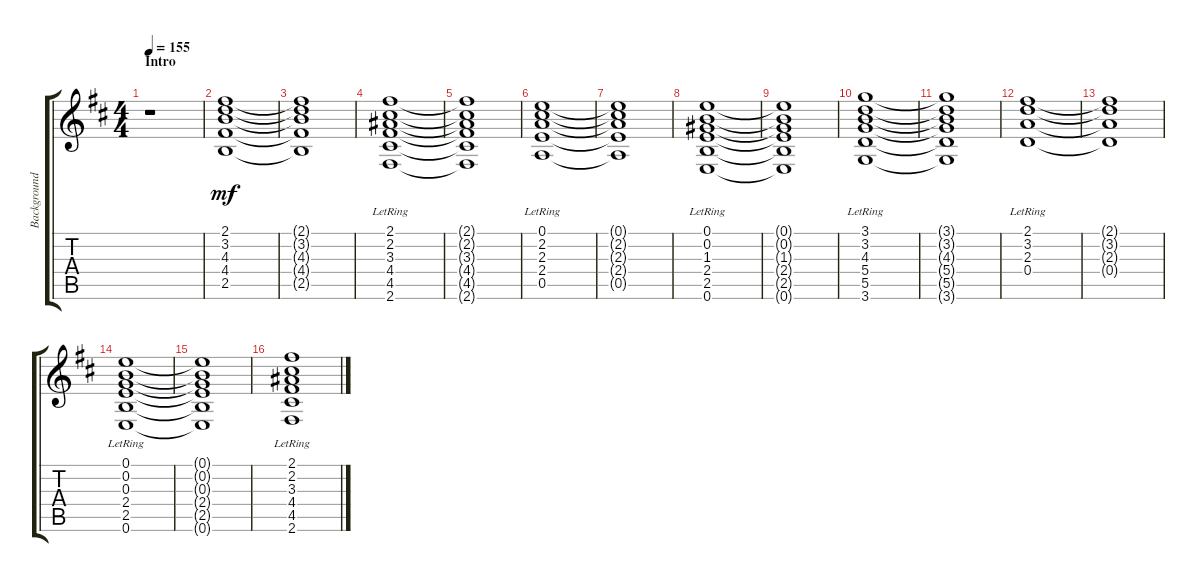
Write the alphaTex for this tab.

\track ("Background" "Background") {instrument acousticguitarsteel}
\staff {score tabs}
\tuning (E4 B3 G3 D3 A2 E2) {hide}
\ts (4 4)
\section ("" "Intro")
\tempo 155
\clef g2
\ks bminor
r.1{dy mf instrument acousticguitarsteel} |
(2.1 3.2 4.3 4.4 2.5).1 |
(2.1{t} 3.2{t} 4.3{t} 4.4{t} 2.5{t}).1 |
(2.1{lr} 2.2{lr} 3.3{lr} 4.4{lr} 4.5{lr} 2.6{lr}).1 |
(2.1{t} 2.2{t} 3.3{t} 4.4{t} 4.5{t} 2.6{t}).1 |
(0.1{lr} 2.2{lr} 2.3{lr} 2.4{lr} 0.5{lr}).1 |
(0.1{t} 2.2{t} 2.3{t} 2.4{t} 0.5{t}).1 |
(0.1{lr} 0.2{lr} 1.3{lr} 2.4{lr} 2.5{lr} 0.6{lr}).1 |
(0.1{t} 0.2{t} 1.3{t} 2.4{t} 2.5{t} 0.6{t}).1 |
(3.1{lr} 3.2{lr} 4.3{lr} 5.4{lr} 5.5{lr} 3.6{lr}).1 |
(3.1{t} 3.2{t} 4.3{t} 5.4{t} 5.5{t} 3.6{t}).1 |
(2.1{lr} 3.2{lr} 2.3{lr} 0.4{lr}).1 |
(2.1{t} 3.2{t} 2.3{t} 0.4{t}).1 |
(0.1{lr} 0.2{lr} 0.3{lr} 2.4{lr} 2.5{lr} 0.6{lr}).1 |
(0.1{t} 0.2{t} 0.3{t} 2.4{t} 2.5{t} 0.6{t}).1 |
(2.1{lr} 2.2{lr} 3.3{lr} 4.4{lr} 4.5{lr} 2.6{lr}).1
